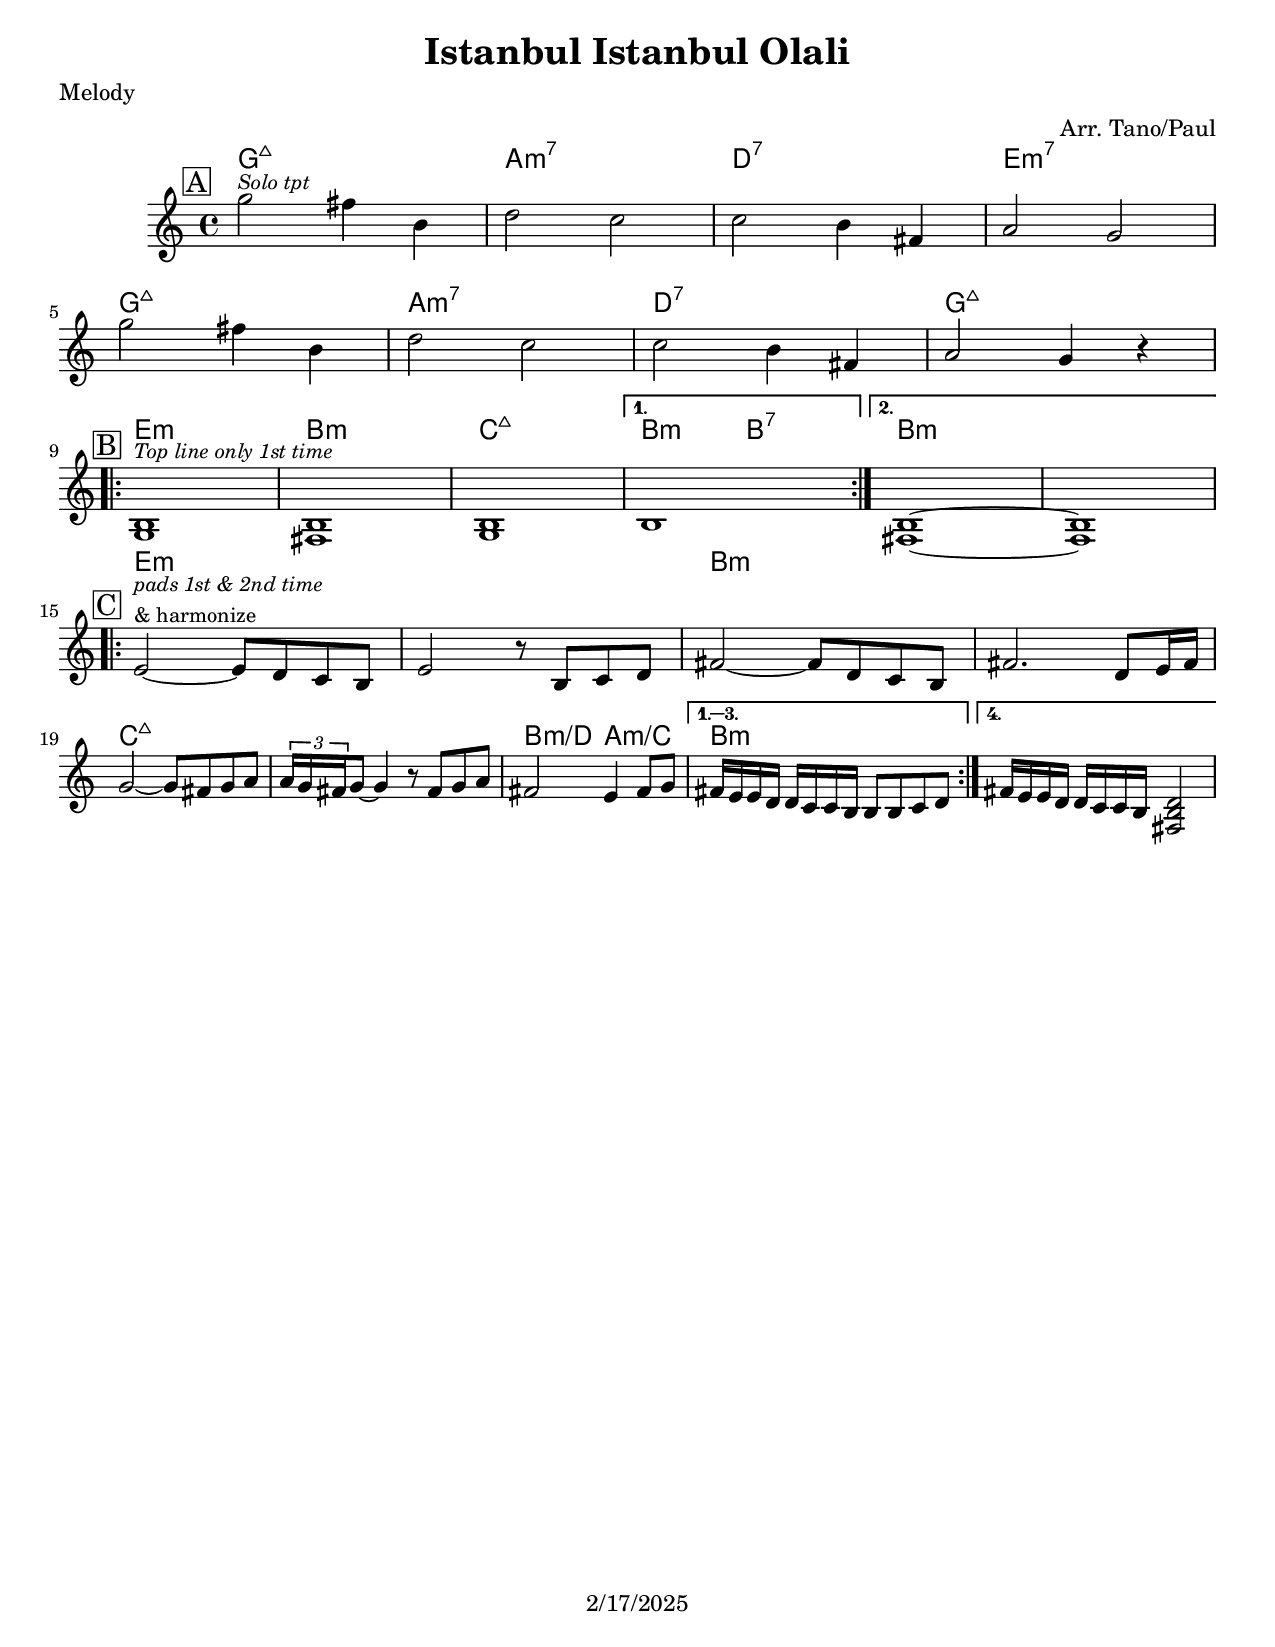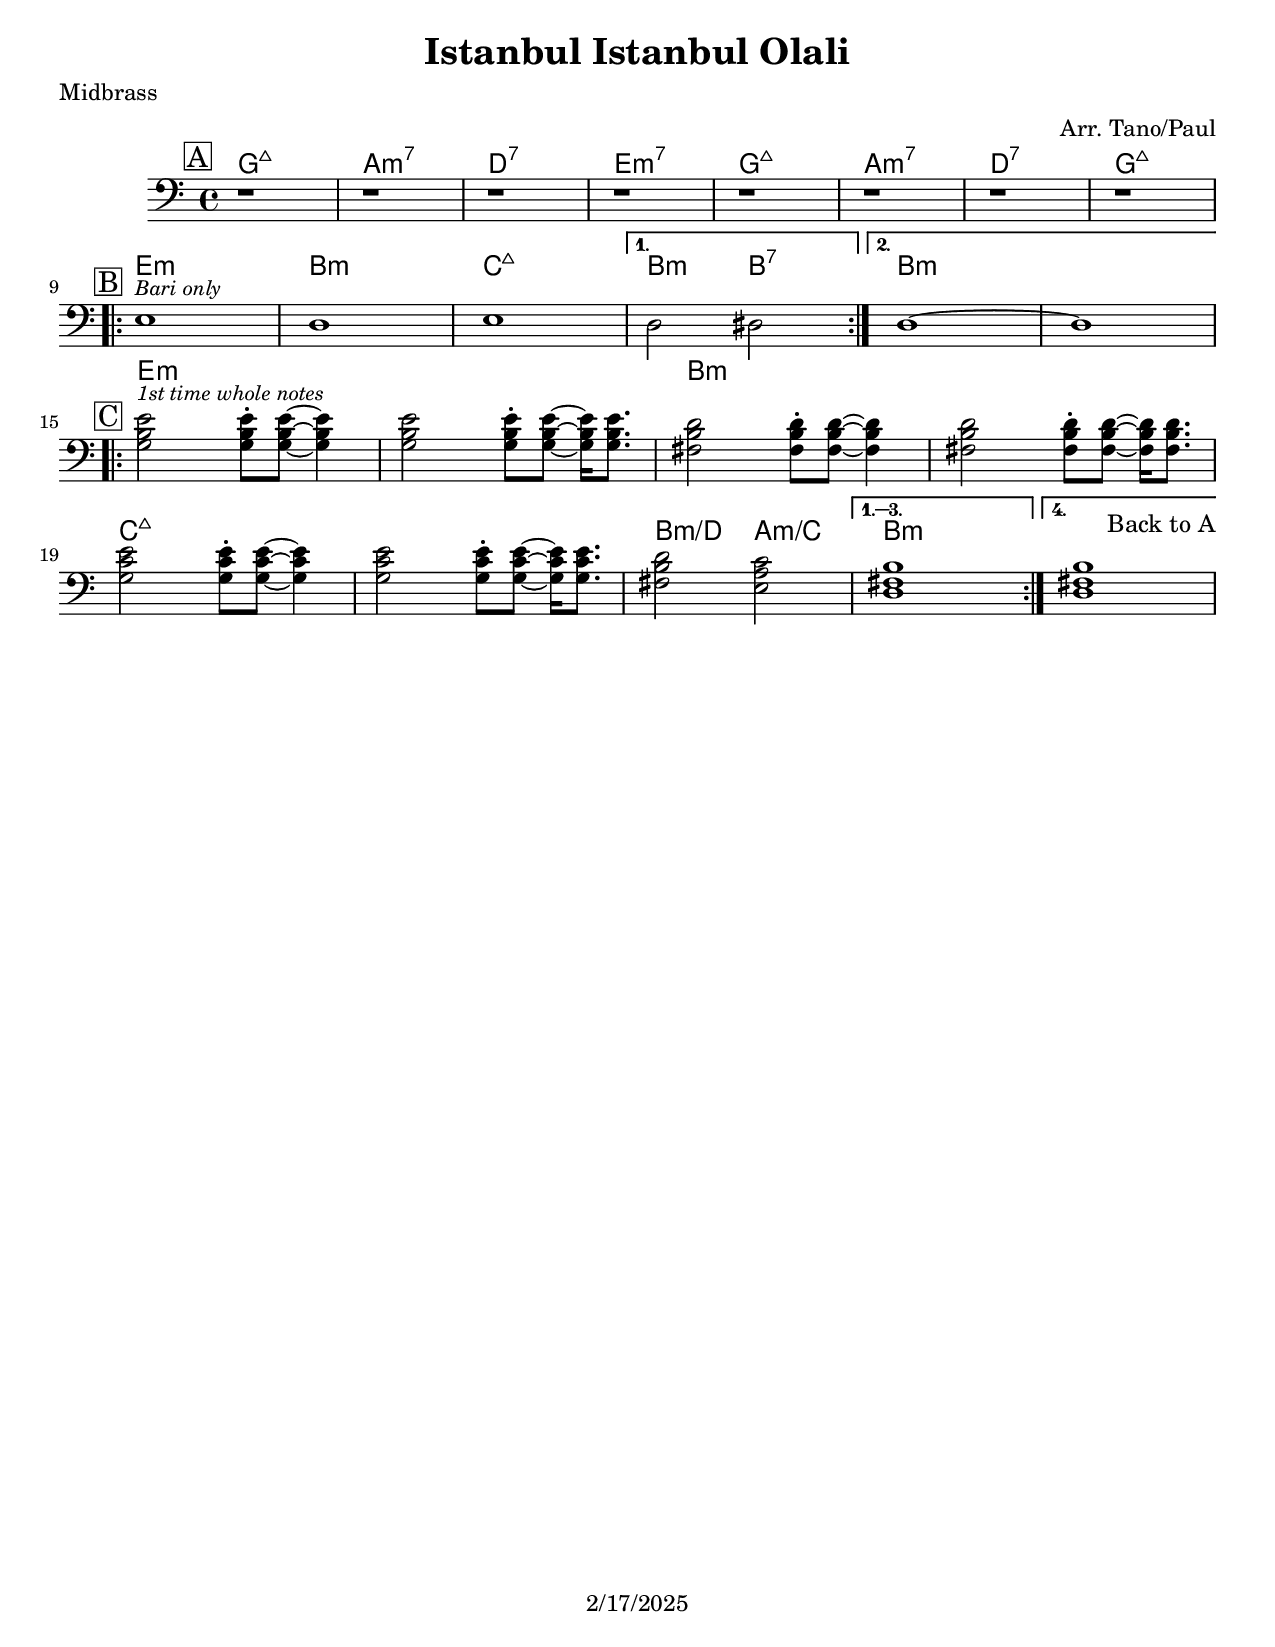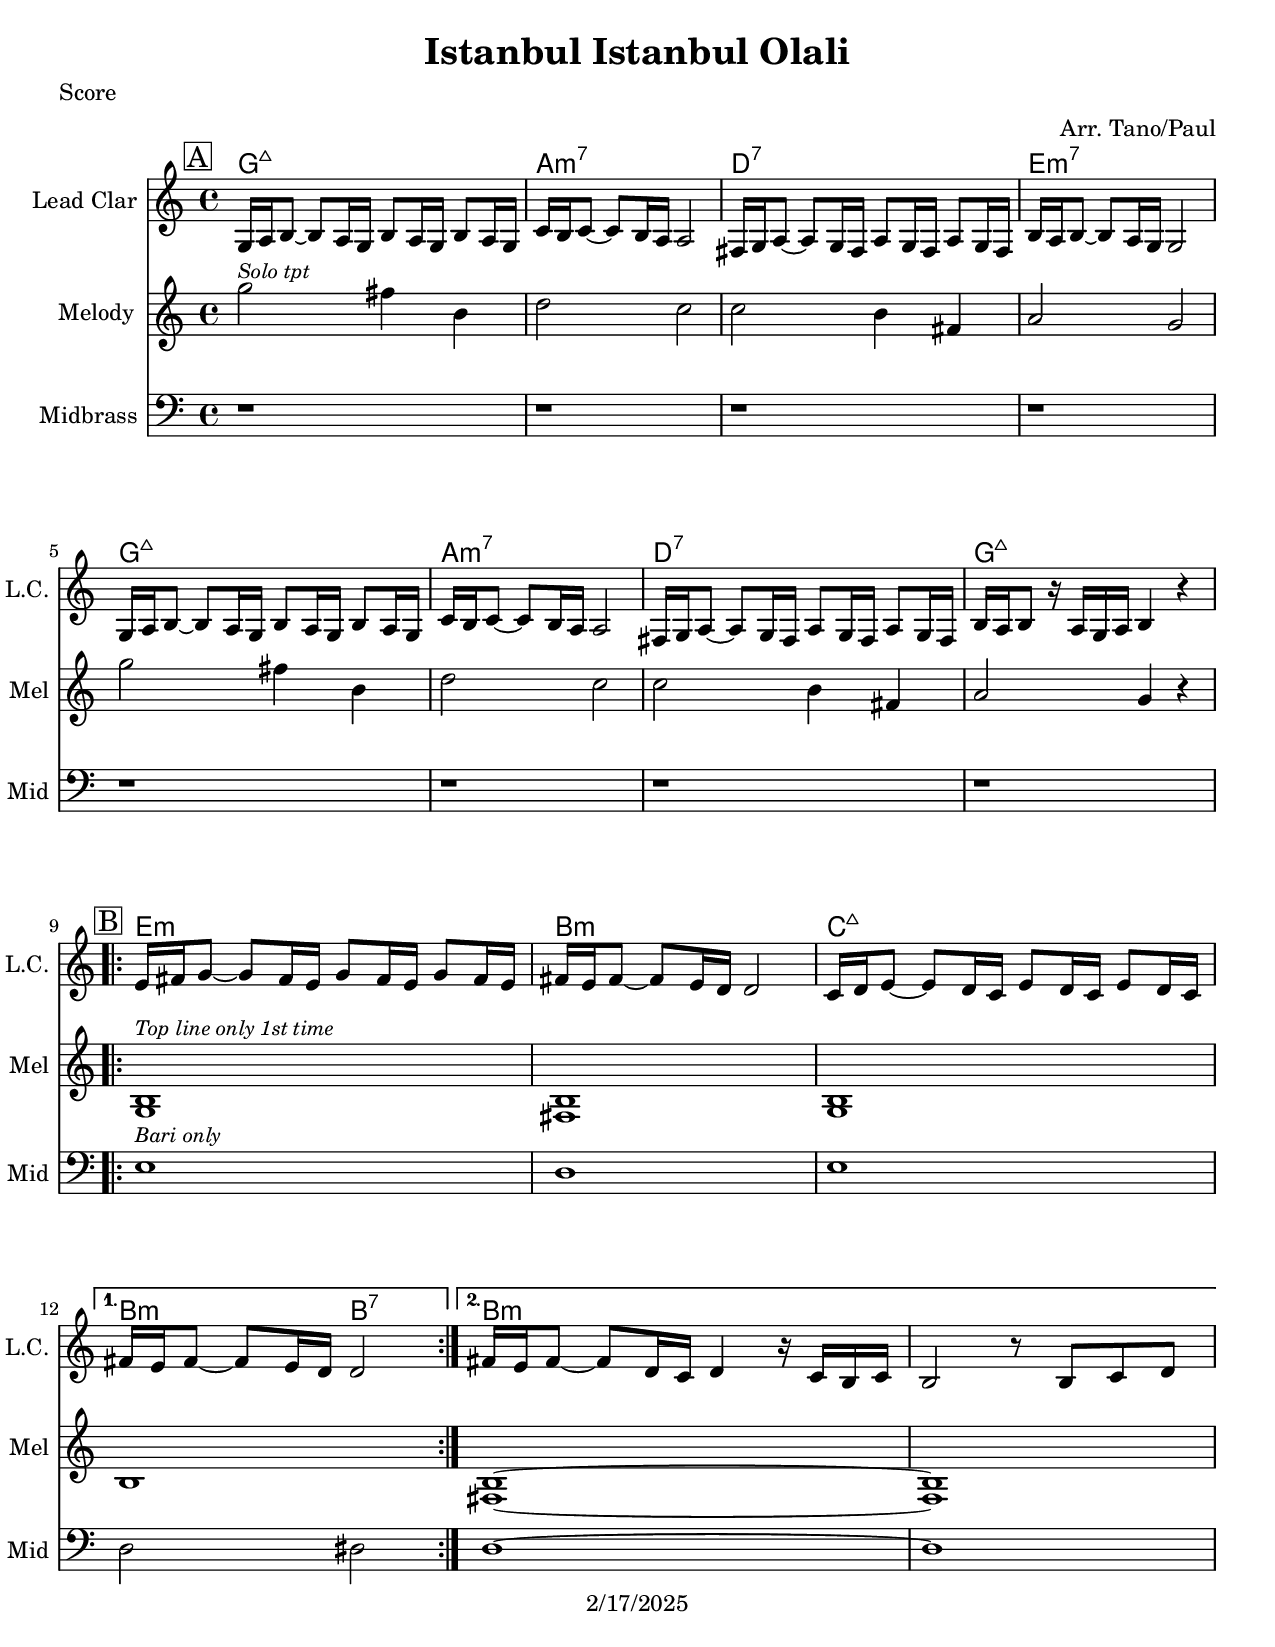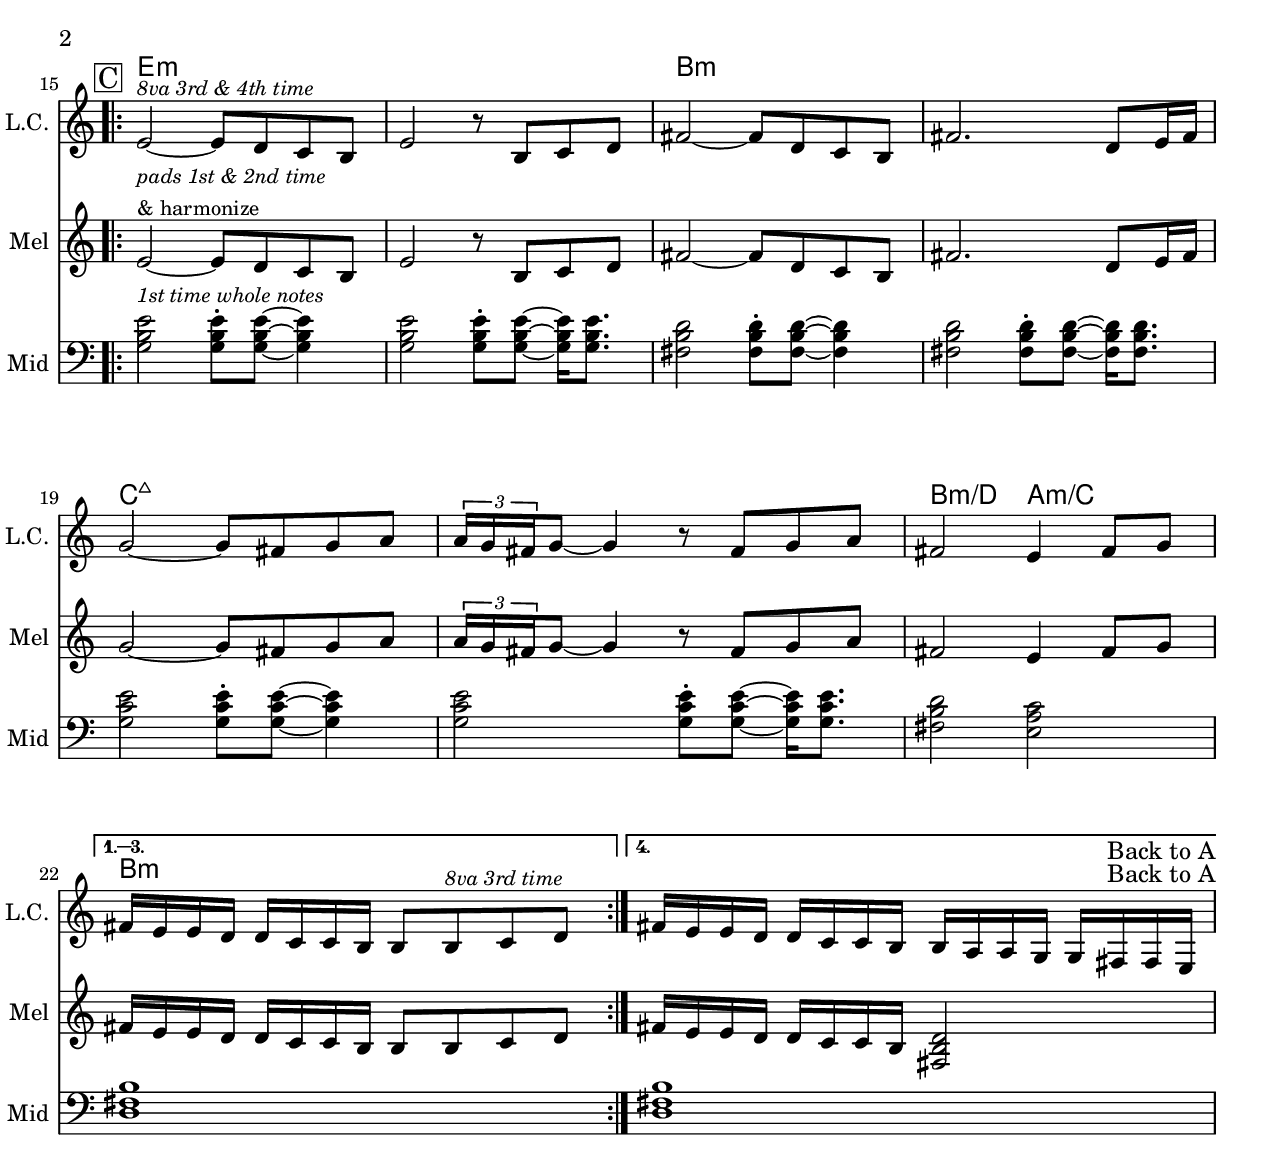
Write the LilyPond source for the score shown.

\version "2.24.1"

\header {
	title = "Istanbul Istanbul Olali"
	composer = ""
	arranger = "Arr. Tano/Paul"
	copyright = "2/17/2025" %date of latest edits
}
\paper {
  #(set-paper-size "letter")
  }


slash = {
	\override NoteHead.style = #'slash
	\override Stem.transparent = ##t
}

noslash = {
	\revert NoteHead.style
	\revert Stem.transparent
}

the_form = %Form
	\markup { \box \column {
	\line { " " }
	\line { \bold " Form: " }
	\line { " " }
	\line { " " }
	}}

test = { \relative c' { \tempo 4 = 80 
	\repeat volta 2 {
	}
}
}

%{ ornament conventions, a/o 10/2017
%	\prall		regular up ornament, metric
%	\lineprall	quick, nonmetric up ornament	(was \mordent)
%	\mordent		regular down ornament, nonmetric	(was \upbow)
%	\prallprall	consecutive up ornaments, metric
% \trill		trill
%	\turn		turn of some sort
%}

%{ split part:
%	<<
%		{ c8 d e f g f e d | c1 | }
%	\\
%		{ c,2 d8 e f g | c4 g e c | }
%	>>
%}

lead_clarinet = { \relative c' { 

	\mark \markup { \box "A" }
  g16 a b8~ b a16 g b8 a16 g b8 a16 g | c16 b c8~ c b16 a a2 |
  fis16 g a8~ a g16 fis a8 g16 fis a8 g16 fis | b16 a b8~ b a16 g g2 |
\break
  g16 a b8~ b a16 g b8 a16 g b8 a16 g | c16 b c8~ c b16 a a2 |
  fis16 g a8~ a g16 fis a8 g16 fis a8 g16 fis | b16 a b8 r16 a g a b4 r |
\break

	\mark \markup { \box "B" }
	\repeat volta 2 {
    e16 fis g8~ g fis16 e g8 fis16 e g8 fis16 e | fis16 e fis8~ fis e16 d d2 | 
    c16 d e8~ e d16 c e8 d16 c e8 d16 c | 
\break
	}
	\alternative {
    { fis16 e fis8~ fis e16 d d2 | }
    { fis16 e fis8~ fis d16 c d4 r16 c b c | b2 r8 b c d | }
	}
\break

	\mark \markup { \box "C" }
	\repeat volta 4 {
    e2~^\markup { \small \italic "8va 3rd & 4th time" } e8 d c b | e2 r8 b c d |
    fis2~ fis8 d c b | fis'2. d8 e16 fis |
\break
    g2~ g8 fis g a | \tuplet 3/2 { a16 g fis } g8~ g4 r8 fis g a |
    fis2 e4 fis8 g |
    \alternative {
      \volta 1,2,3 { fis16 e e d d c c b b8 b^\markup { \small \italic "8va 3rd time" } c d | }
      \volta 4 { fis16 e e d d c c b b a a g g fis fis e | \textEndMark "Back to A" }
    }
	}

}}

melody = { \relative c' { 

	\mark \markup { \box "A" }
  g''2^\markup { \small \italic "Solo tpt" } fis4 b, | d2 c | c b4 fis | a2 g | 
\break
  g'2 fis4 b, | d2 c | c b4 fis | a2 g4 r | 
\break

	\mark \markup { \box "B" }
	\repeat volta 2 {
  <g, b>1^\markup { \small \italic "Top line only 1st time" } | <fis b> | <g b> |
    \alternative {
      { b | }
      { <fis b>~ | <fis b>1 | }
    }
	}
\break

	\mark \markup { \box "C" }
	\repeat volta 4 {
    e'2~^\markup { \column { \small \italic "pads 1st & 2nd time" \small "& harmonize" } } e8 d c b | e2 r8 b c d |
    fis2~ fis8 d c b | fis'2. d8 e16 fis |
\break
    g2~ g8 fis g a | \tuplet 3/2 { a16 g fis } g8~ g4 r8 fis g a |
    fis2 e4 fis8 g |
    \alternative {
      \volta 1,2,3 { fis16 e e d d c c b b8 b c d | }
      \volta 4 { fis16 e e d d c c b <fis b d>2 | }
    }
	}

}}

midbrass = { \relative c { 
	\mark \markup { \box "A" }
  r1 | r | r | r |
  r1 | r | r | r |
\break

	\mark \markup { \box "B" }
	\repeat volta 2 {
  e1^\markup { \small \italic "Bari only" } | d | e |
    \alternative {
      { d2 dis | }
      { d1~ | d | }
    }
	}
\break

	\mark \markup { \box "C" }
	\repeat volta 2 {
    <g b e>2^\markup { \small \italic "1st time whole notes" } <g b e>8-. <g b e>8~ <g b e>4 | <g b e>2 <g b e>8-. <g b e>8~ <g b e>16 <g b e>8. |
    <fis b d>2 <fis b d>8-. <fis b d>8~ <fis b d>4 | <fis b d>2 <fis b d>8-. <fis b d>8~ <fis b d>16 <fis b d>8. |
\break
    <g c e>2 <g c e>8-. <g c e>8~ <g c e>4 | <g c e>2 <g c e>8-. <g c e>8~ <g c e>16 <g c e>8. |
    <fis b d>2 <e a c>  | 
    \alternative {
        \volta 1,2,3 { <d fis b>1 | }
        \volta 4 { <d fis b>1 | \textEndMark "Back to A" }
    }
	}


}}


changes = { \chordmode {

% A
g1:maj7 | a:min7 | d:7 | e:min7 |
g1:maj7 | a:min7 | d:7 | g:maj7 |

% B
e1:min | b:min | c:maj7 | b2:min b:7 | b1:min | b:min |

% C
e1:min | e:min | b:min | b:min |
c1:maj7 | c:maj7 | b2:min/d a:min/c | b1:min | b:min |

}
}

\book {
	\bookOutputSuffix "score"
    \header { poet = "Score" }
	\score {
    <<
      \new ChordNames {
        \set chordChanges = ##t
        \changes
      }
      \new Staff \with { instrumentName = "Lead Clar " shortInstrumentName = "L.C. " } 
			{ \clef treble \lead_clarinet }
      \new Staff \with { instrumentName = "Melody " shortInstrumentName = "Mel " } 
			{ \clef treble \melody }
      \new Staff \with { instrumentName = "Midbrass " shortInstrumentName = "Mid " } 
			{ \clef bass \midbrass }
    >>
	}
}
\book {
	\bookOutputSuffix "melody"
    \header { poet = "Melody" }
	\score {
    <<
      \new ChordNames {
        \set chordChanges = ##t
        \changes
      }
      \new Staff 
			{ \clef treble \melody }
    >>
	}
}
\book {
	\bookOutputSuffix "midbrass"
    \header { poet = "Midbrass" }
	\score {
    <<
      \new ChordNames {
    \set chordChanges = ##t
    \changes
      }
      \new Staff { \clef bass
    \midbrass
      }
    >>
	}
}
%{
\book {
	\score {
	  <<
		\new Staff {
		  \set Staff.midiInstrument = #"trumpet" \unfoldRepeats
			\melody
		}
		\new Staff {
		  \set Staff.midiInstrument = #"trumpet" \unfoldRepeats
			\midbrass
		}
	  >>
		\midi { }
	}
}
%{
\book {
	\score {
	  <<
		\new Staff {
		  \set Staff.midiInstrument = #"trumpet" \unfoldRepeats
			\test
		}
	  >>
		\midi { }
	}
}
%}
